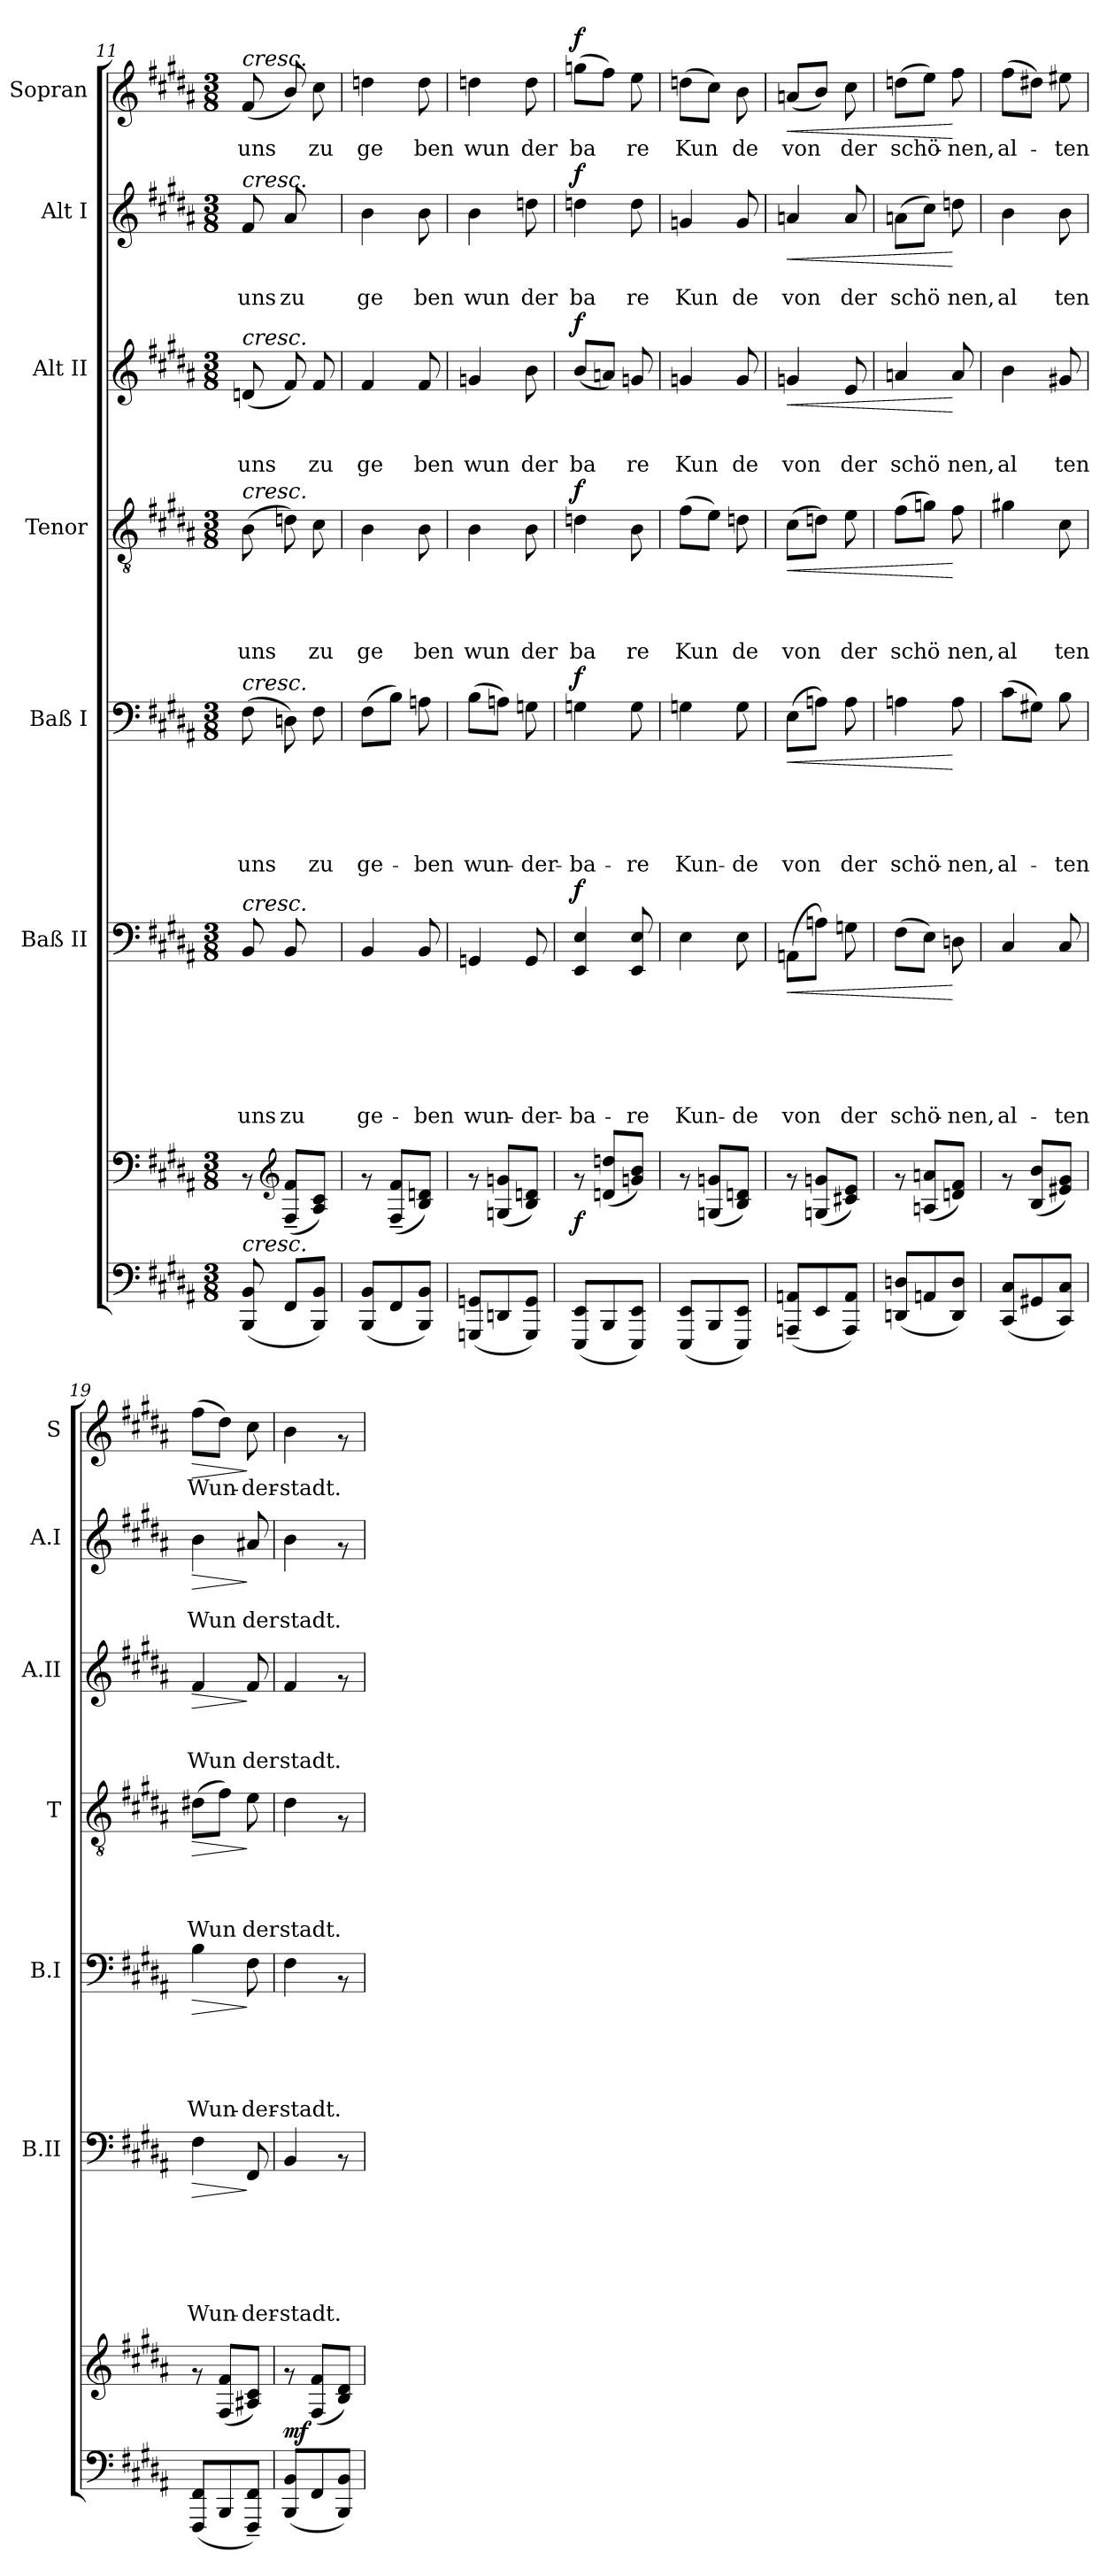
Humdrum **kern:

**kern	**kern	**dynam	**kern	**text	**text	**text	**text	**text	**text	**dynam	**kern	**text	**text	**text	**text	**text	**dynam	**kern	**text	**text	**text	**text	**dynam	**kern	**text	**text	**text	**dynam	**kern	**text	**text	**dynam	**kern	**text	**dynam
*part8	*part7	*part7	*part6	*part6	*part6	*part6	*part6	*part6	*part6	*part6	*part5	*part5	*part5	*part5	*part5	*part5	*part5	*part4	*part4	*part4	*part4	*part4	*part4	*part3	*part3	*part3	*part3	*part3	*part2	*part2	*part2	*part2	*part1	*part1	*part1
*staff8	*staff7	*staff7	*staff6	*staff6	*staff6	*staff6	*staff6	*staff6	*staff6	*staff6	*staff5	*staff5	*staff5	*staff5	*staff5	*staff5	*staff5	*staff4	*staff4	*staff4	*staff4	*staff4	*staff4	*staff3	*staff3	*staff3	*staff3	*staff3	*staff2	*staff2	*staff2	*staff2	*staff1	*staff1	*staff1
*	*	*	*I"Baß II	*	*	*	*	*	*	*	*I"Baß I	*	*	*	*	*	*	*I"Tenor	*	*	*	*	*	*I"Alt II	*	*	*	*	*I"Alt I	*	*	*	*I"Sopran	*	*
*	*	*	*I'B.II	*	*	*	*	*	*	*	*I'B.I	*	*	*	*	*	*	*I'T	*	*	*	*	*	*I'A.II	*	*	*	*	*I'A.I	*	*	*	*I'S	*	*
*clefF4	*clefF4	*	*clefF4	*	*	*	*	*	*	*	*clefF4	*	*	*	*	*	*	*clefGv2	*	*	*	*	*	*clefG2	*	*	*	*	*clefG2	*	*	*	*clefG2	*	*
*k[f#c#g#d#a#]	*k[f#c#g#d#a#]	*	*k[f#c#g#d#a#]	*	*	*	*	*	*	*	*k[f#c#g#d#a#]	*	*	*	*	*	*	*k[f#c#g#d#a#]	*	*	*	*	*	*k[f#c#g#d#a#]	*	*	*	*	*k[f#c#g#d#a#]	*	*	*	*k[f#c#g#d#a#]	*	*
*B:	*B:	*	*B:	*	*	*	*	*	*	*	*B:	*	*	*	*	*	*	*B:	*	*	*	*	*	*B:	*	*	*	*	*B:	*	*	*	*B:	*	*
*M3/8	*M3/8	*	*M3/8	*	*	*	*	*	*	*	*M3/8	*	*	*	*	*	*	*M3/8	*	*	*	*	*	*M3/8	*	*	*	*	*M3/8	*	*	*	*M3/8	*	*
=11	=11	=11	=11	=11	=11	=11	=11	=11	=11	=11	=11	=11	=11	=11	=11	=11	=11	=11	=11	=11	=11	=11	=11	=11	=11	=11	=11	=11	=11	=11	=11	=11	=11	=11	=11
!	!	!	!	!	!	!	!	!	!	!	!	!	!	!	!	!	!	!	!	!	!	!	!	!	!	!	!	!	!	!	!	!	!LO:TX:a:i:t=cresc.	!	!
!	!	!	!	!	!	!	!	!	!	!	!	!	!	!	!	!	!	!	!	!	!	!	!	!	!	!	!	!	!LO:TX:a:i:t=cresc.	!	!	!	!	!	!
!	!	!	!	!	!	!	!	!	!	!	!	!	!	!	!	!	!	!	!	!	!	!	!	!LO:TX:a:i:t=cresc.	!	!	!	!	!	!	!	!	!	!	!
!	!	!	!	!	!	!	!	!	!	!	!	!	!	!	!	!	!	!LO:TX:a:i:t=cresc.	!	!	!	!	!	!	!	!	!	!	!	!	!	!	!	!	!
!	!	!	!	!	!	!	!	!	!	!	!LO:TX:a:i:t=cresc.	!	!	!	!	!	!	!	!	!	!	!	!	!	!	!	!	!	!	!	!	!	!	!	!
!	!	!	!LO:TX:a:i:t=cresc.	!	!	!	!	!	!	!	!	!	!	!	!	!	!	!	!	!	!	!	!	!	!	!	!	!	!	!	!	!	!	!	!
!LO:TX:a:i:t=cresc.	!	!	!	!	!	!	!	!	!	!	!	!	!	!	!	!	!	!	!	!	!	!	!	!	!	!	!	!	!	!	!	!	!	!	!
!	!	!	!	!	!	!	!	!	!LO:LY:b:rj	!	!	!	!	!	!	!LO:LY:b:rj	!	!	!	!	!	!LO:LY:b:rj	!	!	!	!	!LO:LY:b:rj	!	!	!	!LO:LY:b:rj	!	!	!LO:LY:b:rj	!
(<8BBB/ 8BB/	8rAA	.	8BB/	.	.	.	.	.	uns	.	(>8F#\	.	.	.	.	uns	.	(>8B\	.	.	.	uns	.	(<8dn/	.	.	uns	.	8f#/	.	uns	.	(<8f#/	uns	.
*	*clefG2	*	*	*	*	*	*	*	*	*	*	*	*	*	*	*	*	*	*	*	*	*	*	*	*	*	*	*	*	*	*	*	*	*	*
!	!	!	!	!	!	!	!	!	!LO:LY:b:rj	!	!	!	!	!	!	!	!	!	!	!	!	!	!	!	!	!	!	!	!	!	!LO:LY:b:rj	!	!	!	!
8FF#/L	(<8F#/~< 8f#/~<L	.	8BB/	.	.	.	.	.	zu	.	8Dn\)	.	.	.	.	.	.	8dn\)	.	.	.	.	.	8f#/)	.	.	.	.	8a#/	.	zu	.	8b/)	.	.
!	!	!	!	!	!	!	!	!	!	!	!	!	!	!	!	!LO:LY:b:rj	!	!	!	!	!	!LO:LY:b:rj	!	!	!	!	!LO:LY:b:rj	!	!	!	!	!	!	!LO:LY:b:rj	!
8BBB/ 8BB/J)	8A#/ 8c#/J)	.	8ryy	.	.	.	.	.	.	.	8F#\	.	.	.	.	zu	.	8c#\	.	.	.	zu	.	8f#/	.	.	zu	.	8ryy	.	.	.	8cc#\	zu	.
=12!	=12!	=12!	=12!	=12!	=12!	=12!	=12!	=12!	=12!	=12!	=12!	=12!	=12!	=12!	=12!	=12!	=12!	=12!	=12!	=12!	=12!	=12!	=12!	=12!	=12!	=12!	=12!	=12!	=12!	=12!	=12!	=12!	=12!	=12!	=12!
!	!	!	!	!	!	!	!	!	!LO:LY:b:rj	!	!	!	!	!	!	!LO:LY:b:rj	!	!	!	!	!	!LO:LY:b:rj	!	!	!	!	!LO:LY:b:rj	!	!	!	!LO:LY:b:rj	!	!	!LO:LY:b:rj	!
(<8BBB/ 8BB/L	8rf	.	4BB/	.	.	.	.	.	ge-	.	(>8F#\L	.	.	.	.	ge-	.	4B\	.	.	.	ge	.	4f#/	.	.	ge	.	4b\	.	ge	.	4ddn\	ge	.
8FF#/	(<8F#/~< 8f#/~<L	.	.	.	.	.	.	.	.	.	8B\J)	.	.	.	.	.	.	.	.	.	.	.	.	.	.	.	.	.	.	.	.	.	.	.	.
!	!	!	!	!	!	!	!	!	!LO:LY:b:rj	!	!	!	!	!	!	!LO:LY:b:rj	!	!	!	!	!	!LO:LY:b:rj	!	!	!	!	!LO:LY:b:rj	!	!	!	!LO:LY:b:rj	!	!	!LO:LY:b:rj	!
8BBB/ 8BB/J)	8B/ 8dn/J)	.	8BB/	.	.	.	.	.	-ben	.	8An\	.	.	.	.	-ben	.	8B\	.	.	.	ben	.	8f#/	.	.	ben	.	8b\	.	ben	.	8dd\	ben	.
=13!	=13!	=13!	=13!	=13!	=13!	=13!	=13!	=13!	=13!	=13!	=13!	=13!	=13!	=13!	=13!	=13!	=13!	=13!	=13!	=13!	=13!	=13!	=13!	=13!	=13!	=13!	=13!	=13!	=13!	=13!	=13!	=13!	=13!	=13!	=13!
!	!	!	!	!	!	!	!	!	!LO:LY:b:rj	!	!	!	!	!	!	!LO:LY:b:rj	!	!	!	!	!	!LO:LY:b:rj	!	!	!	!	!LO:LY:b:rj	!	!	!	!LO:LY:b:rj	!	!	!LO:LY:b:rj	!
(<8GGGn/ 8GGn/L	8rf	.	4GGn/	.	.	.	.	.	wun-	.	(>8B\L	.	.	.	.	wun-	.	4B\	.	.	.	wun	.	4gn/	.	.	wun	.	4b\	.	wun	.	4ddn\	wun	.
8DDn/	(<8Gn/ 8gn/L	.	.	.	.	.	.	.	.	.	8An\J)	.	.	.	.	.	.	.	.	.	.	.	.	.	.	.	.	.	.	.	.	.	.	.	.
!	!	!	!	!	!	!	!	!	!LO:LY:b:rj	!	!	!	!	!	!	!LO:LY:b:rj	!	!	!	!	!	!LO:LY:b:rj	!	!	!	!	!LO:LY:b:rj	!	!	!	!LO:LY:b:rj	!	!	!LO:LY:b:rj	!
8GGG/ 8GG/J)	8B/ 8dn/J)	.	8GG/	.	.	.	.	.	-der-	.	8Gn\	.	.	.	.	-der-	.	8B\	.	.	.	der	.	8b\	.	.	der	.	8ddn\	.	der	.	8dd\	der	.
=14!	=14!	=14!	=14!	=14!	=14!	=14!	=14!	=14!	=14!	=14!	=14!	=14!	=14!	=14!	=14!	=14!	=14!	=14!	=14!	=14!	=14!	=14!	=14!	=14!	=14!	=14!	=14!	=14!	=14!	=14!	=14!	=14!	=14!	=14!	=14!
!	!	!LO:DY:b	!	!	!	!	!	!	!LO:LY:b:rj	!LO:DY:a	!	!	!	!	!	!LO:LY:b:rj	!LO:DY:a	!	!	!	!	!LO:LY:b:rj	!LO:DY:a	!	!	!	!LO:LY:b:rj	!LO:DY:a	!	!	!LO:LY:b:rj	!LO:DY:a	!	!LO:LY:b:rj	!LO:DY:a
(<8EEE/ 8EE/L	8rf	f	4EE/ 4E/	.	.	.	.	.	-ba-	f	4Gn\	.	.	.	.	-ba-	f	4dn\	.	.	.	ba	f	(<8b/L	.	.	ba	f	4ddn\	.	ba	f	(>8ggn\L	ba	f
8BBB/	(<8dn/ 8ddn/L	.	.	.	.	.	.	.	.	.	.	.	.	.	.	.	.	.	.	.	.	.	.	8an/J)	.	.	.	.	.	.	.	.	8ff#\J)	.	.
!	!	!	!	!	!	!	!	!	!LO:LY:b:rj	!	!	!	!	!	!	!LO:LY:b:rj	!	!	!	!	!	!LO:LY:b:rj	!	!	!	!	!LO:LY:b:rj	!	!	!	!LO:LY:b:rj	!	!	!LO:LY:b:rj	!
8EEE/ 8EE/J)	8gn/ 8b/J)	.	8EE/ 8E/	.	.	.	.	.	-re	.	8G\	.	.	.	.	-re	.	8B\	.	.	.	re	.	8gn/	.	.	re	.	8dd\	.	re	.	8ee\	re	.
=15!	=15!	=15!	=15!	=15!	=15!	=15!	=15!	=15!	=15!	=15!	=15!	=15!	=15!	=15!	=15!	=15!	=15!	=15!	=15!	=15!	=15!	=15!	=15!	=15!	=15!	=15!	=15!	=15!	=15!	=15!	=15!	=15!	=15!	=15!	=15!
!	!	!	!	!	!	!	!	!	!LO:LY:b:rj	!	!	!	!	!	!	!LO:LY:b:rj	!	!	!	!	!	!LO:LY:b:rj	!	!	!	!	!LO:LY:b:rj	!	!	!	!LO:LY:b:rj	!	!	!LO:LY:b:rj	!
(<8EEE/ 8EE/L	8rf	.	4E\	.	.	.	.	.	Kun-	.	4Gn\	.	.	.	.	Kun-	.	(>8f#\L	.	.	.	Kun	.	4gn/	.	.	Kun	.	4gn/	.	Kun	.	(>8ddn\L	Kun	.
8BBB/	(<8Gn/ 8gn/L	.	.	.	.	.	.	.	.	.	.	.	.	.	.	.	.	8e\J)	.	.	.	.	.	.	.	.	.	.	.	.	.	.	8cc#\J)	.	.
!	!	!	!	!	!	!	!	!	!LO:LY:b:rj	!	!	!	!	!	!	!LO:LY:b:rj	!	!	!	!	!	!LO:LY:b:rj	!	!	!	!	!LO:LY:b:rj	!	!	!	!LO:LY:b:rj	!	!	!LO:LY:b:rj	!
8EEE/ 8EE/J)	8B/ 8dn/J)	.	8E\	.	.	.	.	.	-de	.	8G\	.	.	.	.	-de	.	8dn\	.	.	.	de	.	8g/	.	.	de	.	8g/	.	de	.	8b\	de	.
!!LO:PB:g=z
=16!	=16!	=16!	=16!	=16!	=16!	=16!	=16!	=16!	=16!	=16!	=16!	=16!	=16!	=16!	=16!	=16!	=16!	=16!	=16!	=16!	=16!	=16!	=16!	=16!	=16!	=16!	=16!	=16!	=16!	=16!	=16!	=16!	=16!	=16!	=16!
!	!	!	!	!	!	!	!	!	!LO:LY:b:rj	!LO:HP:b	!	!	!	!	!	!LO:LY:b:rj	!LO:HP:b	!	!	!	!	!LO:LY:b:rj	!LO:HP:b	!	!	!	!LO:LY:b:rj	!LO:HP:b	!	!	!LO:LY:b:rj	!LO:HP:b	!	!LO:LY:b:rj	!LO:HP:b
(<8AAAn/~< 8AAn/~<L	8rf	.	(>8AAn\L	.	.	.	.	.	von	<	(>8E\L	.	.	.	.	von	<	(>8c#\L	.	.	.	von	<	4gn/	.	.	von	<	4an/	.	von	<	(<8an/L	von	<
8EE/	(<8Gn/ 8gn/L	.	8An\J)	.	.	.	.	.	.	.	8An\J)	.	.	.	.	.	.	8dn\J)	.	.	.	.	.	.	.	.	.	.	.	.	.	.	8b/J)	.	.
!	!	!	!	!	!	!	!	!	!LO:LY:b:rj	!	!	!	!	!	!	!LO:LY:b:rj	!	!	!	!	!	!LO:LY:b:rj	!	!	!	!	!LO:LY:b:rj	!	!	!	!LO:LY:b:rj	!	!	!LO:LY:b:rj	!
8AAA/ 8AA/J)	8c#X/ 8e/J)	.	8Gn\	.	.	.	.	.	der	.	8A\	.	.	.	.	der	.	8e\	.	.	.	der	.	8e/	.	.	der	.	8a/	.	der	.	8cc#\	der	.
=17!	=17!	=17!	=17!	=17!	=17!	=17!	=17!	=17!	=17!	=17!	=17!	=17!	=17!	=17!	=17!	=17!	=17!	=17!	=17!	=17!	=17!	=17!	=17!	=17!	=17!	=17!	=17!	=17!	=17!	=17!	=17!	=17!	=17!	=17!	=17!
!	!	!	!	!	!	!	!	!	!LO:LY:b:rj	!	!	!	!	!	!	!LO:LY:b:rj	!	!	!	!	!	!LO:LY:b:rj	!	!	!	!	!LO:LY:b:rj	!	!	!	!LO:LY:b:rj	!	!	!LO:LY:b:rj	!
(<8DDn/ 8Dn/L	8rf	.	(>8F#\L	.	.	.	.	.	schö-	.	4An\	.	.	.	.	schö-	.	(>8f#\L	.	.	.	schö	.	4an/	.	.	schö	.	(>8an\L	.	schö	.	(>8ddn\L	schö-	.
8AAn/	(<8An/ 8an/L	.	8E\J)	.	.	.	.	.	.	.	.	.	.	.	.	.	.	8gn\J)	.	.	.	.	.	.	.	.	.	.	8cc#\J)	.	.	.	8ee\J)	.	.
!	!	!	!	!	!	!	!	!	!LO:LY:b:rj	!	!	!	!	!	!	!LO:LY:b:rj	!	!	!	!	!	!LO:LY:b:rj	!	!	!	!	!LO:LY:b:rj	!	!	!	!LO:LY:b:rj	!	!	!LO:LY:b:rj	!
8DD/ 8D/J)	8dn/ 8f#/J)	.	8Dn\	.	.	.	.	.	-nen,	[	8A\	.	.	.	.	-nen,	[	8f#\	.	.	.	nen,	[	8a/	.	.	nen,	[	8ddn\	.	nen,	[	8ff#\	-nen,	[
=18!	=18!	=18!	=18!	=18!	=18!	=18!	=18!	=18!	=18!	=18!	=18!	=18!	=18!	=18!	=18!	=18!	=18!	=18!	=18!	=18!	=18!	=18!	=18!	=18!	=18!	=18!	=18!	=18!	=18!	=18!	=18!	=18!	=18!	=18!	=18!
!	!	!	!	!	!	!	!	!	!LO:LY:b:rj	!	!	!	!	!	!	!LO:LY:b:rj	!	!	!	!	!	!LO:LY:b:rj	!	!	!	!	!LO:LY:b:rj	!	!	!	!LO:LY:b:rj	!	!	!LO:LY:b:rj	!
(<8CC#/ 8C#/L	8rf	.	4C#/	.	.	.	.	.	al-	.	(>8c#\L	.	.	.	.	al-	.	4g#X\	.	.	.	al	.	4b\	.	.	al	.	4b\	.	al	.	(>8ff#\L	al-	.
8GG#X/	(<8B/ 8b/L	.	.	.	.	.	.	.	.	.	8G#X\J)	.	.	.	.	.	.	.	.	.	.	.	.	.	.	.	.	.	.	.	.	.	8dd#X\J)	.	.
!	!	!	!	!	!	!	!	!	!LO:LY:b:rj	!	!	!	!	!	!	!LO:LY:b:rj	!	!	!	!	!	!LO:LY:b:rj	!	!	!	!	!LO:LY:b:rj	!	!	!	!LO:LY:b:rj	!	!	!LO:LY:b:rj	!
8CC#/ 8C#/J)	8e#X/ 8g#/J)	.	8C#/	.	.	.	.	.	-ten	.	8B\	.	.	.	.	-ten	.	8c#\	.	.	.	ten	.	8g#X/	.	.	ten	.	8b\	.	ten	.	8ee#X\	-ten	.
=19!	=19!	=19!	=19!	=19!	=19!	=19!	=19!	=19!	=19!	=19!	=19!	=19!	=19!	=19!	=19!	=19!	=19!	=19!	=19!	=19!	=19!	=19!	=19!	=19!	=19!	=19!	=19!	=19!	=19!	=19!	=19!	=19!	=19!	=19!	=19!
!	!	!	!	!	!	!	!	!	!LO:LY:b:rj	!LO:HP:b	!	!	!	!	!	!LO:LY:b:rj	!LO:HP:b	!	!	!	!	!LO:LY:b:rj	!LO:HP:b	!	!	!	!LO:LY:b:rj	!LO:HP:b	!	!	!LO:LY:b:rj	!LO:HP:b	!	!LO:LY:b:rj	!LO:HP:b
(<8FFF#/ 8FF#/L	8rf	.	4F#\	.	.	.	.	.	Wun-	>	4B\	.	.	.	.	Wun-	>	(>8d#X\L	.	.	.	Wun	>	4f#/	.	.	Wun	>	4b\	.	Wun	>	(>8ff#\L	Wun-	>
8BBB/	(<8F#/ 8f#/L	.	.	.	.	.	.	.	.	.	.	.	.	.	.	.	.	8f#\J)	.	.	.	.	.	.	.	.	.	.	.	.	.	.	8dd#\J)	.	.
!	!	!	!	!	!	!	!	!	!LO:LY:b:rj	!	!	!	!	!	!	!LO:LY:b:rj	!	!	!	!	!	!LO:LY:b:rj	!	!	!	!	!LO:LY:b:rj	!	!	!	!LO:LY:b:rj	!	!	!LO:LY:b:rj	!
8FFF#/~< 8FF#/~<J)	8A#X/ 8c#/J)	.	8FF#/	.	.	.	.	.	-der-	]	8F#\	.	.	.	.	-der-	]	8e\	.	.	.	der	]	8f#/	.	.	der	]	8a#X/	.	der	]	8cc#\	-der-	]
=20!	=20!	=20!	=20!	=20!	=20!	=20!	=20!	=20!	=20!	=20!	=20!	=20!	=20!	=20!	=20!	=20!	=20!	=20!	=20!	=20!	=20!	=20!	=20!	=20!	=20!	=20!	=20!	=20!	=20!	=20!	=20!	=20!	=20!	=20!	=20!
!	!	!LO:DY:b	!	!	!	!	!	!	!LO:LY:b:rj	!	!	!	!	!	!	!LO:LY:b:rj	!	!	!	!	!	!LO:LY:b:rj	!	!	!	!	!LO:LY:b:rj	!	!	!	!LO:LY:b:rj	!	!	!LO:LY:b:rj	!
(<8BBB/ 8BB/L	8rf	mf	4BB/	.	.	.	.	.	-stadt.	.	4F#\	.	.	.	.	-stadt.	.	4d#\	.	.	.	stadt.	.	4f#/	.	.	stadt.	.	4b\	.	stadt.	.	4b\	-stadt.	.
8FF#/	(<8F#/ 8f#/L	.	.	.	.	.	.	.	.	.	.	.	.	.	.	.	.	.	.	.	.	.	.	.	.	.	.	.	.	.	.	.	.	.	.
8BBB/ 8BB/J)	8B/ 8d#/J)	.	8rAA	.	.	.	.	.	.	.	8rAA	.	.	.	.	.	.	8rF	.	.	.	.	.	8rf	.	.	.	.	8rf	.	.	.	8rf	.	.
=!	=!	=!	=!	=!	=!	=!	=!	=!	=!	=!	=!	=!	=!	=!	=!	=!	=!	=!	=!	=!	=!	=!	=!	=!	=!	=!	=!	=!	=!	=!	=!	=!	=!	=!	=!
*-	*-	*-	*-	*-	*-	*-	*-	*-	*-	*-	*-	*-	*-	*-	*-	*-	*-	*-	*-	*-	*-	*-	*-	*-	*-	*-	*-	*-	*-	*-	*-	*-	*-	*-	*-
